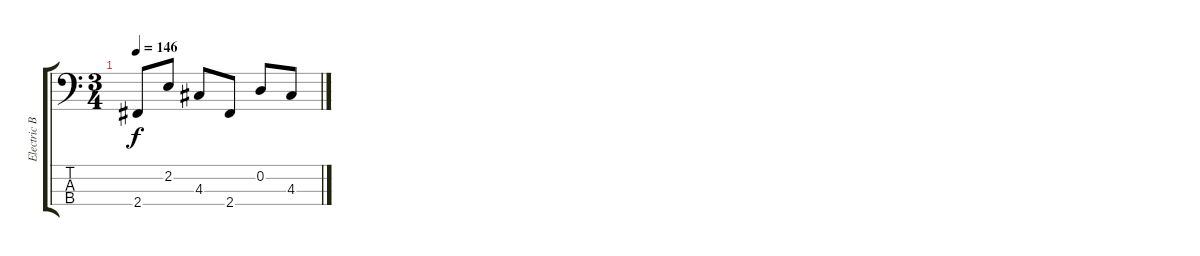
\track ("Electric Bass" "Electric B") {instrument electricbassfinger}
\staff {score tabs}
\tuning (G2 D2 A1 E1) {hide}
\ts (3 4)
\tempo 146
\clef f4
\ks c
2.4.8{dy f} 2.2.8 4.3.8 2.4.8 0.2.8 4.3.8
